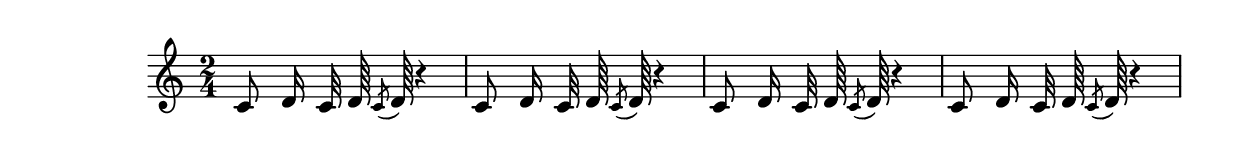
%% Do not edit this file; it is automatically
%% generated from LSR http://lsr.dsi.unimi.it
%% This file is in the public domain.
\version "2.13.29"

\header {
  lsrtags = "rhythms, tweaks-and-overrides"

%% Translation of GIT committish: 0b55335aeca1de539bf1125b717e0c21bb6fa31b
  texidoces = "

Se pueden imprimir estilos alternativos del corchete o gancho de las
corcheas y figuras menores, mediante la sobreescritura de la propiedad
@code{flag} del objeto @code{Stem}.  Son valores válidos
@code{modern-straight-flag} y @code{old-straight-flag}.

"
  doctitlees = "Uso de estilos alternativos para los corchetes"



  texidoc = "
Alternative styles of flag on eighth and shorter notes can be displayed
by overriding the @code{flag} property of @code{Stem}.  Valid values
are @code{modern-straight-flag} and @code{old-straight-flag}.

"
  doctitle = "Using alternative flag styles"
} % begin verbatim

testnotes = {
  \autoBeamOff
  c8 d16 c32 d64 \acciaccatura { c8 } d64 r4
}

\relative c' {
  \time 2/4
  \testnotes

  \override Stem #'flag = #modern-straight-flag
  \testnotes

  \override Stem #'flag = #old-straight-flag
  \testnotes

  \revert Stem #'flag
  \testnotes
}

